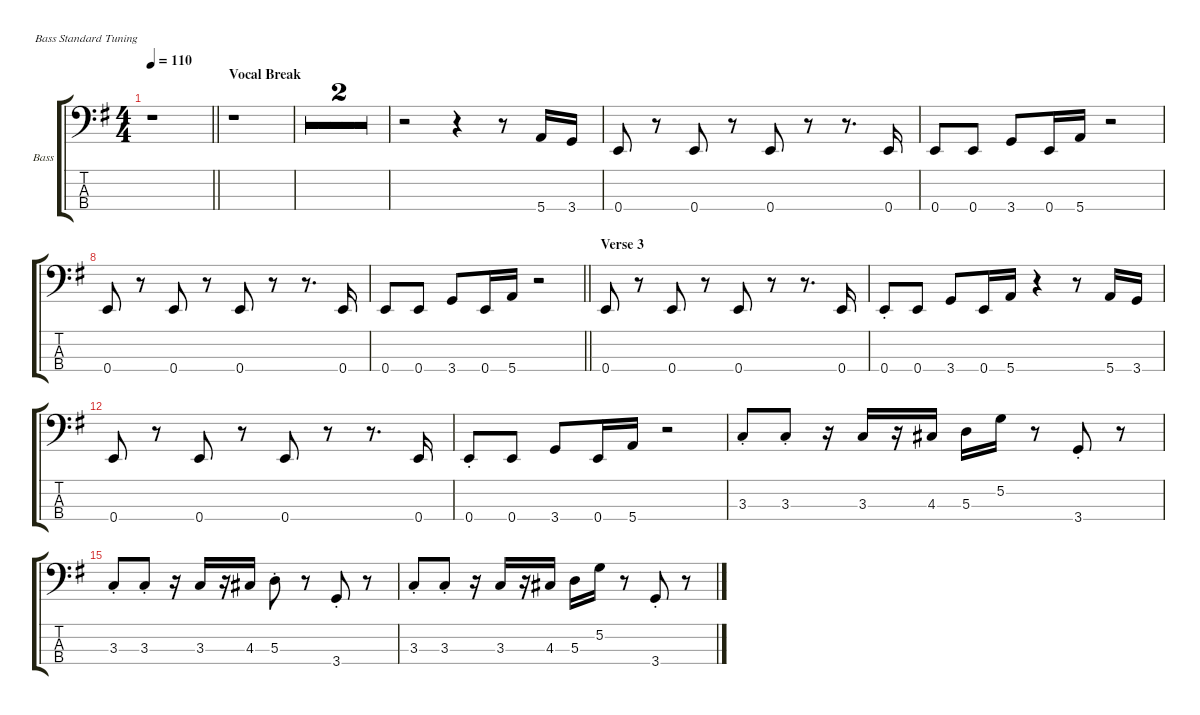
\defaultSystemsLayout 4
\hideDynamics
\bracketExtendMode groupsimilarinstruments
\useSystemSignSeparator
\multiBarRest
\multiTrackTrackNamePolicy allsystems
\firstSystemTrackNameMode fullname
\firstSystemTrackNameOrientation horizontal
\otherSystemsTrackNameOrientation horizontal
\defaultBarNumberDisplay FirstOfSystem
\track ("Bass" "Bs.") {multiBarRest instrument electricbassfinger}
\staff {score tabs}
\tuning (G2 D2 A1 E1)
\ts (4 4)
\tempo 110
\clef f4
\barLineRight lightlight
\ks g
r.1{dy f} |
\section ("" "Vocal Break")
r.1 |
r.1 |
r.1 |
r.2 r.4 r.8 5.4.16 3.4.16 |
0.4.8 r.8 0.4.8 r.8 0.4.8 r.8 r.8{d} 0.4.16 |
0.4.8 0.4.8 3.4.8 0.4.16 5.4.16 r.2 |
0.4.8 r.8 0.4.8 r.8 0.4.8 r.8 r.8{d} 0.4.16 |
\barLineRight lightlight
0.4.8 0.4.8 3.4.8 0.4.16 5.4.16 r.2 |
\section ("" "Verse 3")
0.4.8 r.8 0.4.8 r.8 0.4.8 r.8 r.8{d} 0.4.16 |
0.4{st}.8 0.4.8 3.4.8 0.4.16 5.4.16 r.4 r.8 5.4.16 3.4.16 |
0.4.8 r.8 0.4.8 r.8 0.4.8 r.8 r.8{d} 0.4.16 |
0.4{st}.8 0.4.8 3.4.8 0.4.16 5.4.16 r.2 |
3.3{st}.8 3.3{st}.8 r.16 3.3.16 r.16 4.3.16 5.3.16 5.2.16 r.8 3.4{st}.8 r.8 |
3.3{st}.8 3.3{st}.8 r.16 3.3.16 r.16 4.3.16 5.3{st}.8 r.8 3.4{st}.8 r.8 |
3.3{st}.8 3.3{st}.8 r.16 3.3.16 r.16 4.3.16 5.3.16 5.2.16 r.8 3.4{st}.8 r.8
